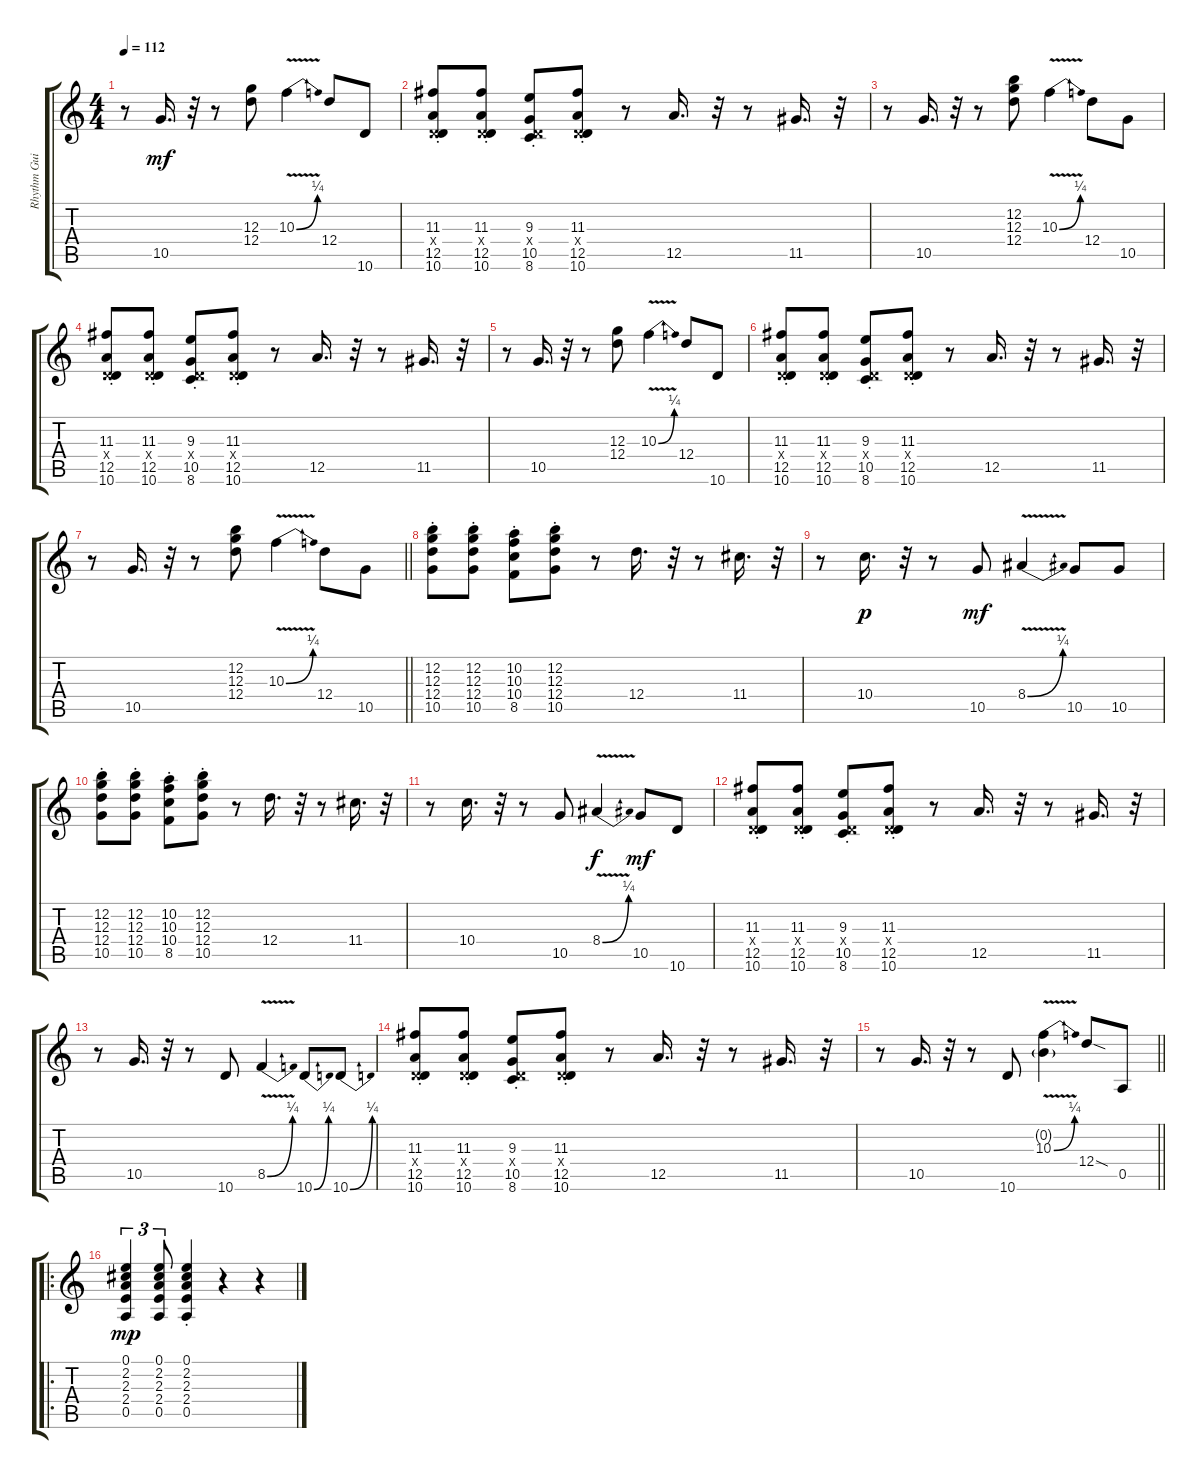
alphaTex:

\track ("Rhythm Guitar" "Rhythm Gui") {instrument overdrivenguitar}
\staff {score tabs}
\tuning (E4 B3 G3 D3 A2 E2) {hide}
\ts (4 4)
\tempo 112
\clef g2
\ks c
r.8{dy mf} 10.5.16{d} r.32 r.8 (12.3 12.4).8 10.3{be (bend 0 0 60 1) v}.4 12.4.8 10.6.8 |
(11.3{st} 0.4{x} 12.5{st} 10.6{st}).8 (11.3{st} 0.4{x} 12.5{st} 10.6{st}).8 (9.3{st} 0.4{x} 10.5{st} 8.6{st}).8 (11.3{st} 0.4{x} 12.5{st} 10.6{st}).8 r.8 12.5.16{d} r.32 r.8 11.5.16{d} r.32 |
r.8 10.5.16{d} r.32 r.8 (12.2 12.3 12.4).8 10.3{be (bend 0 0 60 1) v}.4 12.4.8 10.5.8 |
(11.3{st} 0.4{x} 12.5{st} 10.6{st}).8 (11.3{st} 0.4{x} 12.5{st} 10.6{st}).8 (9.3{st} 0.4{x} 10.5{st} 8.6{st}).8 (11.3{st} 0.4{x} 12.5{st} 10.6{st}).8 r.8 12.5.16{d} r.32 r.8 11.5.16{d} r.32 |
r.8 10.5.16{d} r.32 r.8 (12.3 12.4).8 10.3{be (bend 0 0 60 1) v}.4 12.4.8 10.6.8 |
(11.3{st} 0.4{x} 12.5{st} 10.6{st}).8 (11.3{st} 0.4{x} 12.5{st} 10.6{st}).8 (9.3{st} 0.4{x} 10.5{st} 8.6{st}).8 (11.3{st} 0.4{x} 12.5{st} 10.6{st}).8 r.8 12.5.16{d} r.32 r.8 11.5.16{d} r.32 |
\barLineRight lightlight
r.8 10.5.16{d} r.32 r.8 (12.2 12.3 12.4).8 10.3{be (bend 0 0 60 1) v}.4 12.4.8 10.5.8 |
(12.2{st} 12.3{st} 12.4{st} 10.5{st}).8 (12.2{st} 12.3{st} 12.4{st} 10.5{st}).8 (10.2{st} 10.3{st} 10.4{st} 8.5{st}).8 (12.2{st} 12.3{st} 12.4{st} 10.5{st}).8 r.8 12.4.16{d} r.32 r.8 11.4.16{d} r.32 |
r.8 10.4.16{d dy p} r.32 r.8 10.5.8{dy mf} 8.4{be (bend 0 0 60 1) v}.4 10.5.8 10.5.8 |
(12.2{st} 12.3{st} 12.4{st} 10.5{st}).8 (12.2{st} 12.3{st} 12.4{st} 10.5{st}).8 (10.2{st} 10.3{st} 10.4{st} 8.5{st}).8 (12.2{st} 12.3{st} 12.4{st} 10.5{st}).8 r.8 12.4.16{d} r.32 r.8 11.4.16{d} r.32 |
r.8 10.4.16{d} r.32 r.8 10.5.8 8.4{be (bend 0 0 60 1) v}.4{dy f} 10.5.8{dy mf} 10.6.8 |
(11.3{st} 0.4{x} 12.5{st} 10.6{st}).8 (11.3{st} 0.4{x} 12.5{st} 10.6{st}).8 (9.3{st} 0.4{x} 10.5{st} 8.6{st}).8 (11.3{st} 0.4{x} 12.5{st} 10.6{st}).8 r.8 12.5.16{d} r.32 r.8 11.5.16{d} r.32 |
r.8 10.5.16{d} r.32 r.8 10.6.8 8.5{be (bend 0 0 60 1) v}.4 10.6{be (bend 0 0 60 1)}.8 10.6{be (bend 0 0 60 1)}.8 |
(11.3{st} 0.4{x} 12.5{st} 10.6{st}).8 (11.3{st} 0.4{x} 12.5{st} 10.6{st}).8 (9.3{st} 0.4{x} 10.5{st} 8.6{st}).8 (11.3{st} 0.4{x} 12.5{st} 10.6{st}).8 r.8 12.5.16{d} r.32 r.8 11.5.16{d} r.32 |
\barLineRight lightlight
r.8 10.5.16{d} r.32 r.8 10.6.8 (0.2{v g} 10.3{be (bend 0 0 60 1) v}).4 12.4{sod}.8 0.5.8 |
\ro
(0.1 2.2 2.3 2.4 0.5).4{tu (3 2) dy mp} (0.1 2.2 2.3 2.4 0.5).8{tu (3 2)} (0.1{st} 2.2{st} 2.3{st} 2.4{st} 0.5{st}).4 r.4 r.4
